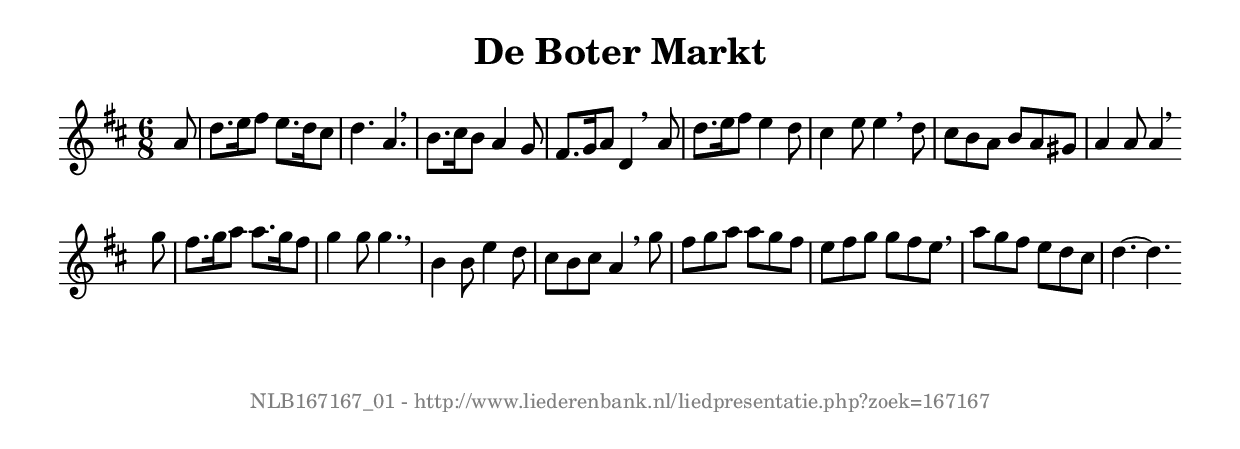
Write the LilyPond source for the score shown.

%
% produced by wce2krn 1.64 (7 June 2014)
%
\version"2.16"
#(append! paper-alist '(("long" . (cons (* 210 mm) (* 2000 mm)))))
#(set-default-paper-size "long")
sb = {\breathe}
mBreak = {\breathe }
bBreak = {\breathe }
x = {\once\override NoteHead #'style = #'cross }
gl=\glissando
itime={\override Staff.TimeSignature #'stencil = ##f }
ficta = {\once\set suggestAccidentals = ##t}
fine = {\once\override Score.RehearsalMark #'self-alignment-X = #1 \mark \markup {\italic{Fine}}}
dc = {\once\override Score.RehearsalMark #'self-alignment-X = #1 \mark \markup {\italic{D.C.}}}
dcf = {\once\override Score.RehearsalMark #'self-alignment-X = #1 \mark \markup {\italic{D.C. al Fine}}}
dcc = {\once\override Score.RehearsalMark #'self-alignment-X = #1 \mark \markup {\italic{D.C. al Coda}}}
ds = {\once\override Score.RehearsalMark #'self-alignment-X = #1 \mark \markup {\italic{D.S.}}}
dsf = {\once\override Score.RehearsalMark #'self-alignment-X = #1 \mark \markup {\italic{D.S. al Fine}}}
dsc = {\once\override Score.RehearsalMark #'self-alignment-X = #1 \mark \markup {\italic{D.S. al Coda}}}
pv = {\set Score.repeatCommands = #'((volta "1"))}
sv = {\set Score.repeatCommands = #'((volta "2"))}
tv = {\set Score.repeatCommands = #'((volta "3"))}
qv = {\set Score.repeatCommands = #'((volta "4"))}
xv = {\set Score.repeatCommands = #'((volta #f))}
\header{ tagline = ""
title = "De Boter Markt"
}
\score {{
\key d \major
\relative g'
{
\set melismaBusyProperties = #'()
\partial 32*4
\time 6/8
\tempo 4=120
\override Score.MetronomeMark #'transparent = ##t
\override Score.RehearsalMark #'break-visibility = #(vector #t #t #f)
a8 d8. e16 fis8 e8. d16 cis8 d4. a \sb b8. cis16 b8 a4 g8 fis8. g16 a8 d,4 \mBreak
a'8 d8. e16 fis8 e4 d8 cis4 e8 e4 \sb d8 cis8 b a b a gis a4 a8 a4 \bar ":|:" \bBreak
g'8 fis8. g16 a8 a8. g16 fis8 g4 g8 g4. \sb b,4 b8 e4 d8 cis b cis a4 \mBreak
g'8 fis g a a g fis e fis g g fis e \sb a g fis e d cis d4.~ d \bar ":|"
 }}
 \midi { }
 \layout {
            indent = 0.0\cm
}
}
\markup { \vspace #0 } \markup { \with-color #grey \fill-line { \center-column { \smaller "NLB167167_01 - http://www.liederenbank.nl/liedpresentatie.php?zoek=167167" } } }
